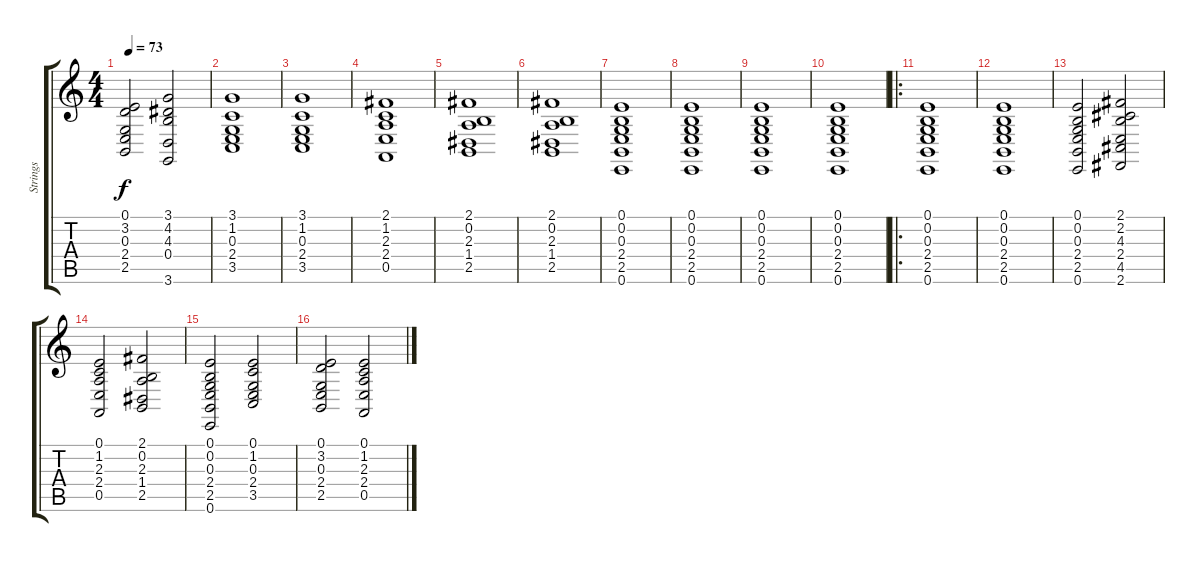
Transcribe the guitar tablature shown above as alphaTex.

\track ("Strings" "Strings") {instrument stringensemble1}
\staff {score tabs}
\tuning (E4 B3 G3 D3 A2 E2) {hide}
\ts (4 4)
\tempo 73
\clef g2
\ks c
(0.1 3.2 0.3 2.4 2.5).2{dy f} (3.1 4.2 4.3 0.4 3.6).2 |
(3.1 1.2 0.3 2.4 3.5).1 |
(3.1 1.2 0.3 2.4 3.5).1 |
(2.1 1.2 2.3 2.4 0.5).1 |
(2.1 0.2 2.3 1.4 2.5).1 |
(2.1 0.2 2.3 1.4 2.5).1 |
(0.1 0.2 0.3 2.4 2.5 0.6).1 |
(0.1 0.2 0.3 2.4 2.5 0.6).1 |
(0.1 0.2 0.3 2.4 2.5 0.6).1 |
(0.1 0.2 0.3 2.4 2.5 0.6).1 |
\ro
(0.1 0.2 0.3 2.4 2.5 0.6).1 |
(0.1 0.2 0.3 2.4 2.5 0.6).1 |
(0.1 0.2 0.3 2.4 2.5 0.6).2 (2.1 2.2 4.3 2.4 4.5 2.6).2 |
(0.1 1.2 2.3 2.4 0.5).2 (2.1 0.2 2.3 1.4 2.5).2 |
(0.1 0.2 0.3 2.4 2.5 0.6).2 (0.1 1.2 0.3 2.4 3.5).2 |
(0.1 3.2 0.3 2.4 2.5).2 (0.1 1.2 2.3 2.4 0.5).2
